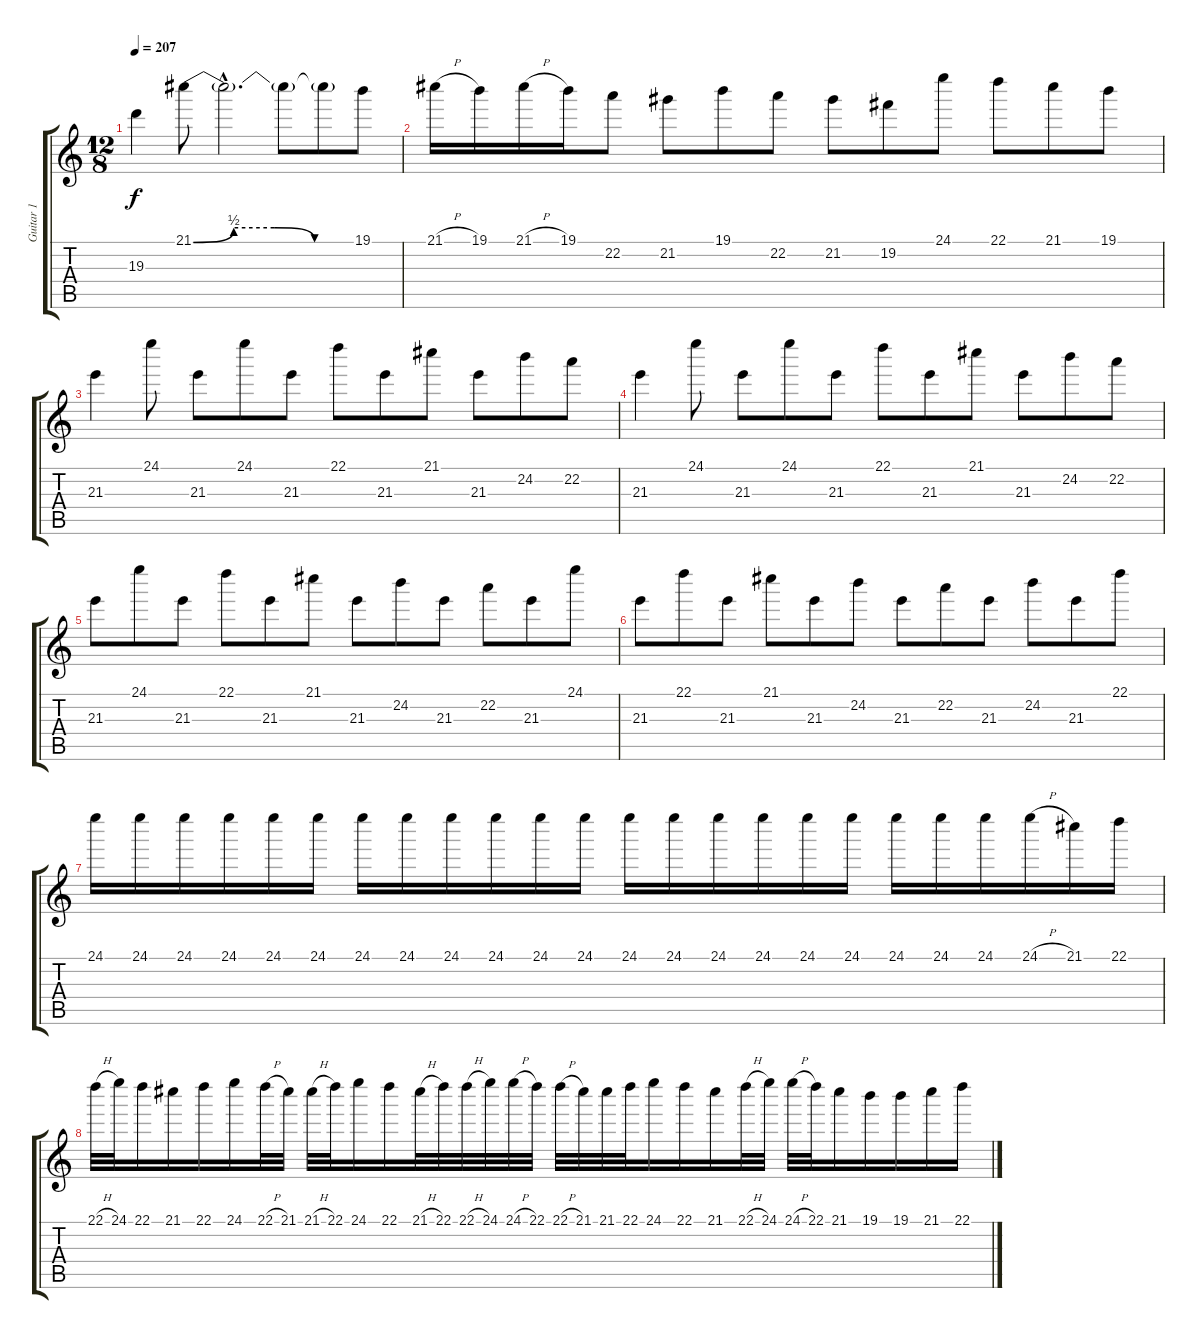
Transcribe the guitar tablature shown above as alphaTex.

\track ("Guitar 1" "Guitar 1") {instrument distortionguitar}
\staff {score tabs}
\tuning (E4 B3 G3 D3 A2 E2) {hide}
\ts (12 8)
\tempo 207
\clef g2
\ks c
19.3.4{dy f} 21.1{be (custom 0 0 15 2 30 2 45 0 60 0)}.8 21.1{hac t}.2{d} 21.1{t}.8 21.1{t}.8 19.1.8 |
21.1{h}.16 19.1.16 21.1{h}.16 19.1.16 22.2.8 21.2.8 19.1.8 22.2.8 21.2.8 19.2.8 24.1.8 22.1.8 21.1.8 19.1.8 |
21.3.4 24.1.8 21.3.8 24.1.8 21.3.8 22.1.8 21.3.8 21.1.8 21.3.8 24.2.8 22.2.8 |
21.3.4 24.1.8 21.3.8 24.1.8 21.3.8 22.1.8 21.3.8 21.1.8 21.3.8 24.2.8 22.2.8 |
21.3.8 24.1.8 21.3.8 22.1.8 21.3.8 21.1.8 21.3.8 24.2.8 21.3.8 22.2.8 21.3.8 24.1.8 |
21.3.8 22.1.8 21.3.8 21.1.8 21.3.8 24.2.8 21.3.8 22.2.8 21.3.8 24.2.8 21.3.8 22.1.8 |
24.1.16 24.1.16 24.1.16 24.1.16 24.1.16 24.1.16 24.1.16 24.1.16 24.1.16 24.1.16 24.1.16 24.1.16 24.1.16 24.1.16 24.1.16 24.1.16 24.1.16 24.1.16 24.1.16 24.1.16 24.1.16 24.1{h}.16 21.1.16 22.1.16 |
22.1{h}.32 24.1.32 22.1.16 21.1.16 22.1.16 24.1.16 22.1{h}.32 21.1.32 21.1{h}.32 22.1.32 24.1.16 22.1.16 21.1{h}.32 22.1.32 22.1{h}.32 24.1.32 24.1{h}.32 22.1.32 22.1{h}.32 21.1.32 21.1.32 22.1.32 24.1.16 22.1.16 21.1.16 22.1{h}.32 24.1.32 24.1{h}.32 22.1.32 21.1.16 19.1.16 19.1.16 21.1.16 22.1.16
